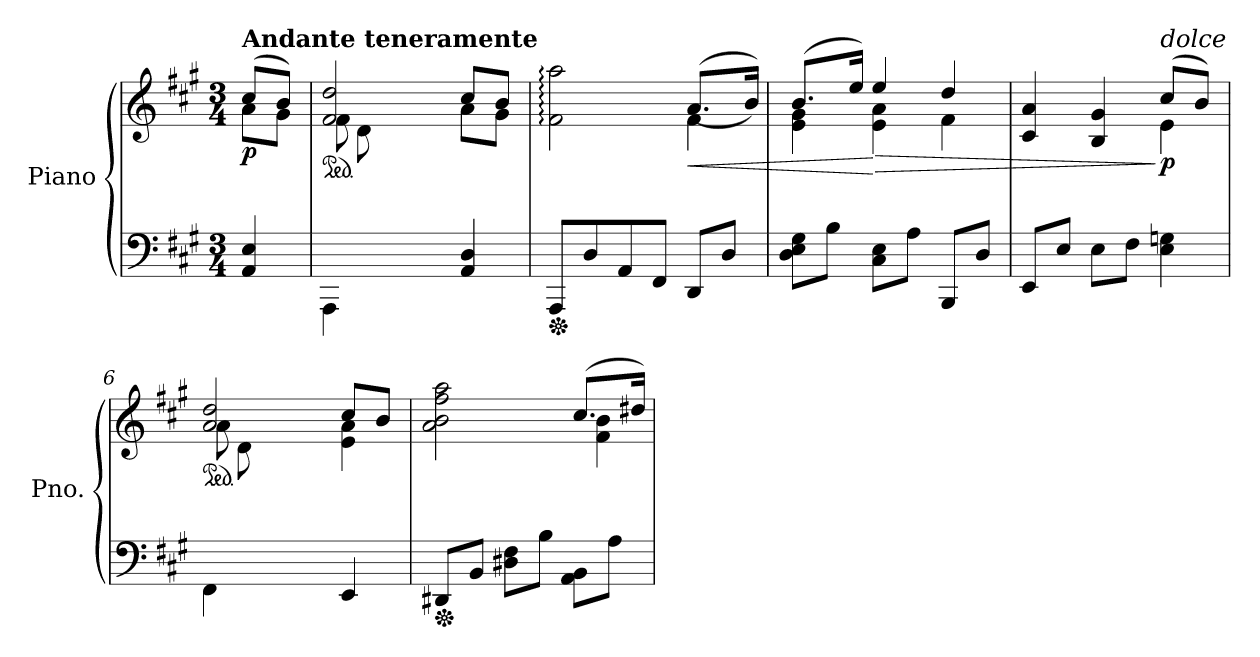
**kern	**kern	**dynam
*part1	*part1	*part1
*staff2	*staff1	*staff1/2
*I"Piano	*	*
*I'Pno.	*	*
*clefF4	*clefG2	*
*k[f#c#g#]	*k[f#c#g#]	*
*M3/4	*M3/4	*
*MM72	*MM72	*
=1	=1	=1
*	*^	*
!	!LO:TX:a:B:t=Andante teneramente	!	!
!	!	!	!LO:DY:b
4AA/ 4E/	(>8cc#/L	8a\L	p
.	8b/J)	8g#\J	.
=2	=2	=2	=2
*^	*	*^	*
*	*	*ped	*	*	*
4ryy	4AAA\	(<2f#/ 2dd/	2ryy	8f#\L	.
.	.	.	.	8d\	.
8A/	2ryy	.	.	2ryy	.
8F#/J)	.	.	.	.	.
4AA/ 4D/	.	8cc#/L	8a\L	.	.
.	.	8b/J	8g#\J	.	.
*v	*v	*	*	*	*
*	*v	*v	*v	*
=3	=3	=3
*Xped	*	*
*	*^	*
8AAA/L	2f#\: 2aa\:	2ryy	.
8D/	.	.	.
8AA/	.	.	.
8FF#/J	.	.	.
!	!	!	!LO:HP:b
8DD/L	(>(>8.a/L	4f#\	<
8D/J	.	.	.
.	16b/Jk))	.	.
=4	=4	=4	=4
8D\ 8E\ 8G#\L	(>8.b/L	4e\ 4g#\	.
8B\J	.	.	.
.	16ee/Jk)	.	.
!	!	!	!LO:HP:n=1:b
8C#\ 8E\L	4ee/	4e\ 4a\	[ >
8A\J	.	.	.
8BBB/L	4dd/	4f#\	.
8D/J	.	.	.
=5	=5	=5	=5
8EE/L	4c#/ 4a/	2ryy	.
8E/J	.	.	.
8E\L	4B/ 4g#/	.	.
8F#\J	.	.	.
!	!LO:TX:a:i:t=dolce	!	!
!	!	!	!LO:DY:n=1:b
4E\ 4Gn\	(>8cc#/L	4e\	] p
.	8b/J)	.	.
=6	=6	=6	=6
*^	*	*^	*
*	*	*ped	*	*	*
4ryy	4FF#\	(<2a/ 2dd/	2ryy	8a\L	.
.	.	.	.	8d\	.
8A/	2ryy	.	.	2ryy	.
8F#/J)	.	.	.	.	.
4EE/	.	8cc#/L	4e\ 4a\	.	.
.	.	8b/J	.	.	.
*v	*v	*	*	*	*
*	*v	*v	*v	*
!!LO:LB:g=z
=7	=7	=7
*Xped	*	*
*	*^	*
8DD#X/L	2a\ 2b\ 2ff#\ 2aa\	2ryy	.
8BB/J	.	.	.
8D#X\ 8F#\L	.	.	.
8B\J	.	.	.
8AA\ 8BB\L	(>8.cc#/L	4f#\ 4b\	.
8A\J	.	.	.
.	16dd#X/Jk)	.	.
*	*v	*v	*
=	=	=
*-	*-	*-
